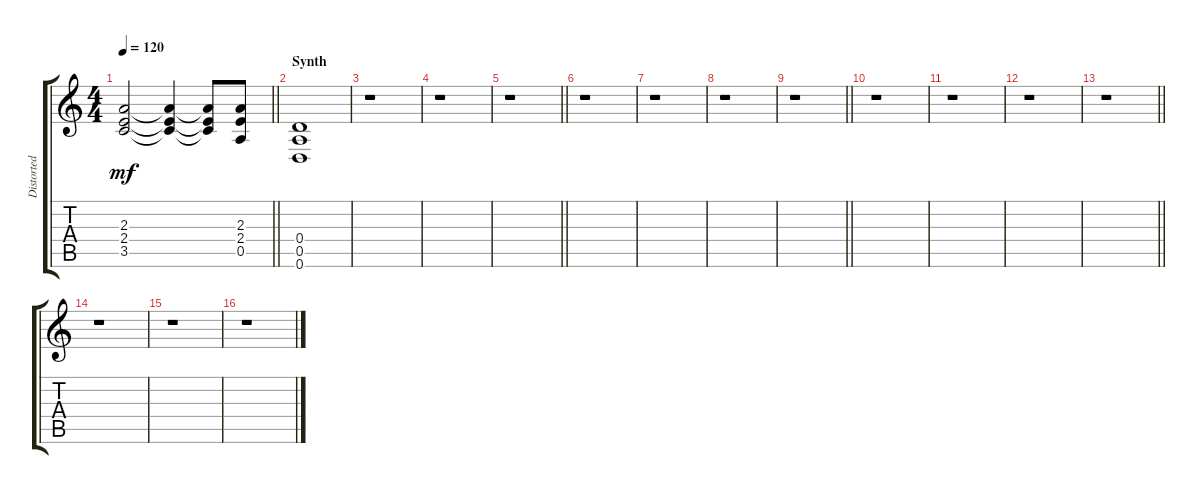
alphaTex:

\track ("Distorted Center Guitar" "Distorted ") {instrument distortionguitar}
\staff {score tabs}
\tuning (E4 B3 G3 D3 A2 D2) {hide}
\ts (4 4)
\tempo 120
\clef g2
\barLineRight lightlight
\ks c
(2.3 2.4 3.5).2{dy mf} (2.3{t} 2.4{t} 3.5{t}).4 (2.3{t} 2.4{t} 3.5{t}).8 (2.3 2.4 0.5).8 |
\section ("" "Synth")
(0.4 0.5 0.6).1 |
r.1 |
r.1 |
\barLineRight lightlight
r.1 |
r.1 |
r.1 |
r.1 |
\barLineRight lightlight
r.1 |
r.1 |
r.1 |
r.1 |
\barLineRight lightlight
r.1 |
r.1 |
r.1 |
r.1
